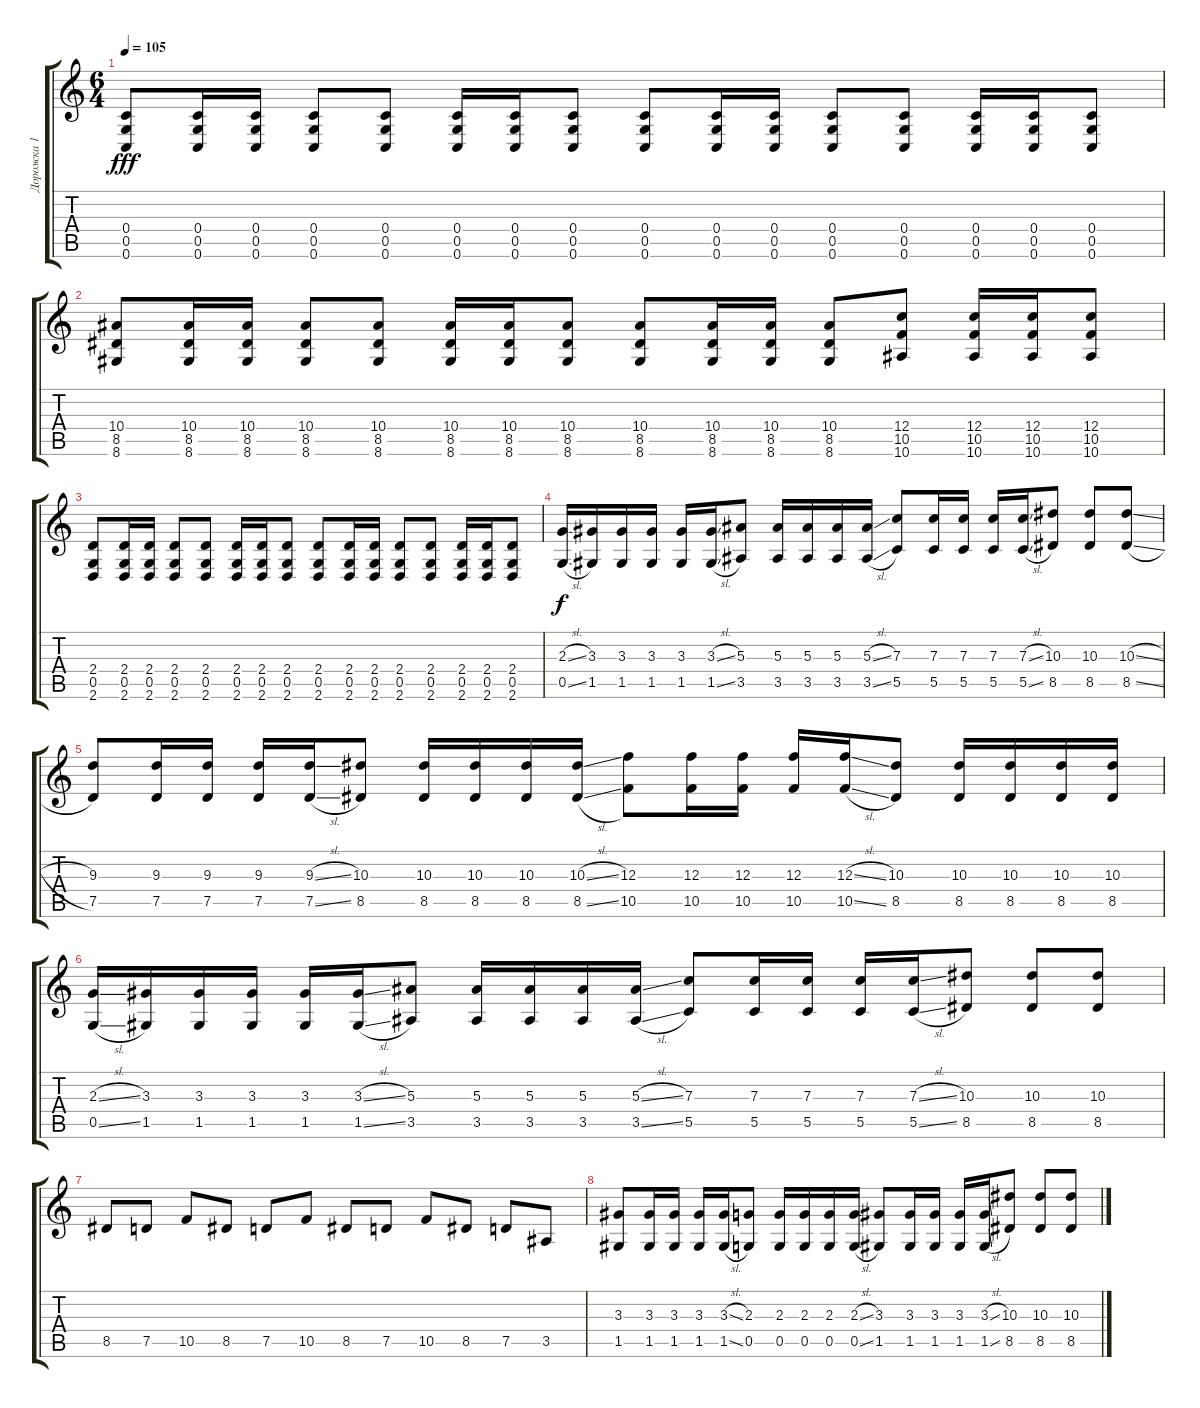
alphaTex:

\track ("Дорожка 1" "Дорожка 1") {instrument overdrivenguitar}
\staff {score tabs}
\tuning (D4 A3 F3 C3 G2 C2) {hide}
\ts (6 4)
\tempo 105
\clef g2
\ks c
(0.4 0.5 0.6).8{dy fff} (0.4 0.5 0.6).16 (0.4 0.5 0.6).16 (0.4 0.5 0.6).8 (0.4 0.5 0.6).8 (0.4 0.5 0.6).16 (0.4 0.5 0.6).16 (0.4 0.5 0.6).8 (0.4 0.5 0.6).8 (0.4 0.5 0.6).16 (0.4 0.5 0.6).16 (0.4 0.5 0.6).8 (0.4 0.5 0.6).8 (0.4 0.5 0.6).16 (0.4 0.5 0.6).16 (0.4 0.5 0.6).8 |
(10.4 8.5 8.6).8 (10.4 8.5 8.6).16 (10.4 8.5 8.6).16 (10.4 8.5 8.6).8 (10.4 8.5 8.6).8 (10.4 8.5 8.6).16 (10.4 8.5 8.6).16 (10.4 8.5 8.6).8 (10.4 8.5 8.6).8 (10.4 8.5 8.6).16 (10.4 8.5 8.6).16 (10.4 8.5 8.6).8 (12.4 10.5 10.6).8 (12.4 10.5 10.6).16 (12.4 10.5 10.6).16 (12.4 10.5 10.6).8 |
(2.4 0.5 2.6).8 (2.4 0.5 2.6).16 (2.4 0.5 2.6).16 (2.4 0.5 2.6).8 (2.4 0.5 2.6).8 (2.4 0.5 2.6).16 (2.4 0.5 2.6).16 (2.4 0.5 2.6).8 (2.4 0.5 2.6).8 (2.4 0.5 2.6).16 (2.4 0.5 2.6).16 (2.4 0.5 2.6).8 (2.4 0.5 2.6).8 (2.4 0.5 2.6).16 (2.4 0.5 2.6).16 (2.4 0.5 2.6).8 |
(2.3{sl} 0.5{sl}).16{dy f} (3.3 1.5).16 (3.3 1.5).16 (3.3 1.5).16 (3.3 1.5).16 (3.3{sl} 1.5{sl}).16 (5.3 3.5).8 (5.3 3.5).16 (5.3 3.5).16 (5.3 3.5).16 (5.3{sl} 3.5{sl}).16 (7.3 5.5).8 (7.3 5.5).16 (7.3 5.5).16 (7.3 5.5).16 (7.3{sl} 5.5{sl}).16 (10.3 8.5).8 (10.3 8.5).8 (10.3{sl} 8.5{sl}).8 |
(9.3 7.5).8 (9.3 7.5).16 (9.3 7.5).16 (9.3 7.5).16 (9.3{sl} 7.5{sl}).16 (10.3 8.5).8 (10.3 8.5).16 (10.3 8.5).16 (10.3 8.5).16 (10.3{sl} 8.5{sl}).16 (12.3 10.5).8 (12.3 10.5).16 (12.3 10.5).16 (12.3 10.5).16 (12.3{sl} 10.5{sl}).16 (10.3 8.5).8 (10.3 8.5).16 (10.3 8.5).16 (10.3 8.5).16 (10.3 8.5).16 |
(2.3{sl} 0.5{sl}).16 (3.3 1.5).16 (3.3 1.5).16 (3.3 1.5).16 (3.3 1.5).16 (3.3{sl} 1.5{sl}).16 (5.3 3.5).8 (5.3 3.5).16 (5.3 3.5).16 (5.3 3.5).16 (5.3{sl} 3.5{sl}).16 (7.3 5.5).8 (7.3 5.5).16 (7.3 5.5).16 (7.3 5.5).16 (7.3{sl} 5.5{sl}).16 (10.3 8.5).8 (10.3 8.5).8 (10.3 8.5).8 |
8.5.8 7.5.8 10.5.8 8.5.8 7.5.8 10.5.8 8.5.8 7.5.8 10.5.8 8.5.8 7.5.8 3.5.8 |
(3.3 1.5).8 (3.3 1.5).16 (3.3 1.5).16 (3.3 1.5).16 (3.3{sl} 1.5{sl}).16 (2.3 0.5).8 (2.3 0.5).16 (2.3 0.5).16 (2.3 0.5).16 (2.3{sl} 0.5{sl}).16 (3.3 1.5).8 (3.3 1.5).16 (3.3 1.5).16 (3.3 1.5).16 (3.3{sl} 1.5{sl}).16 (10.3 8.5).8 (10.3 8.5).8 (10.3{sl} 8.5{sl}).8
